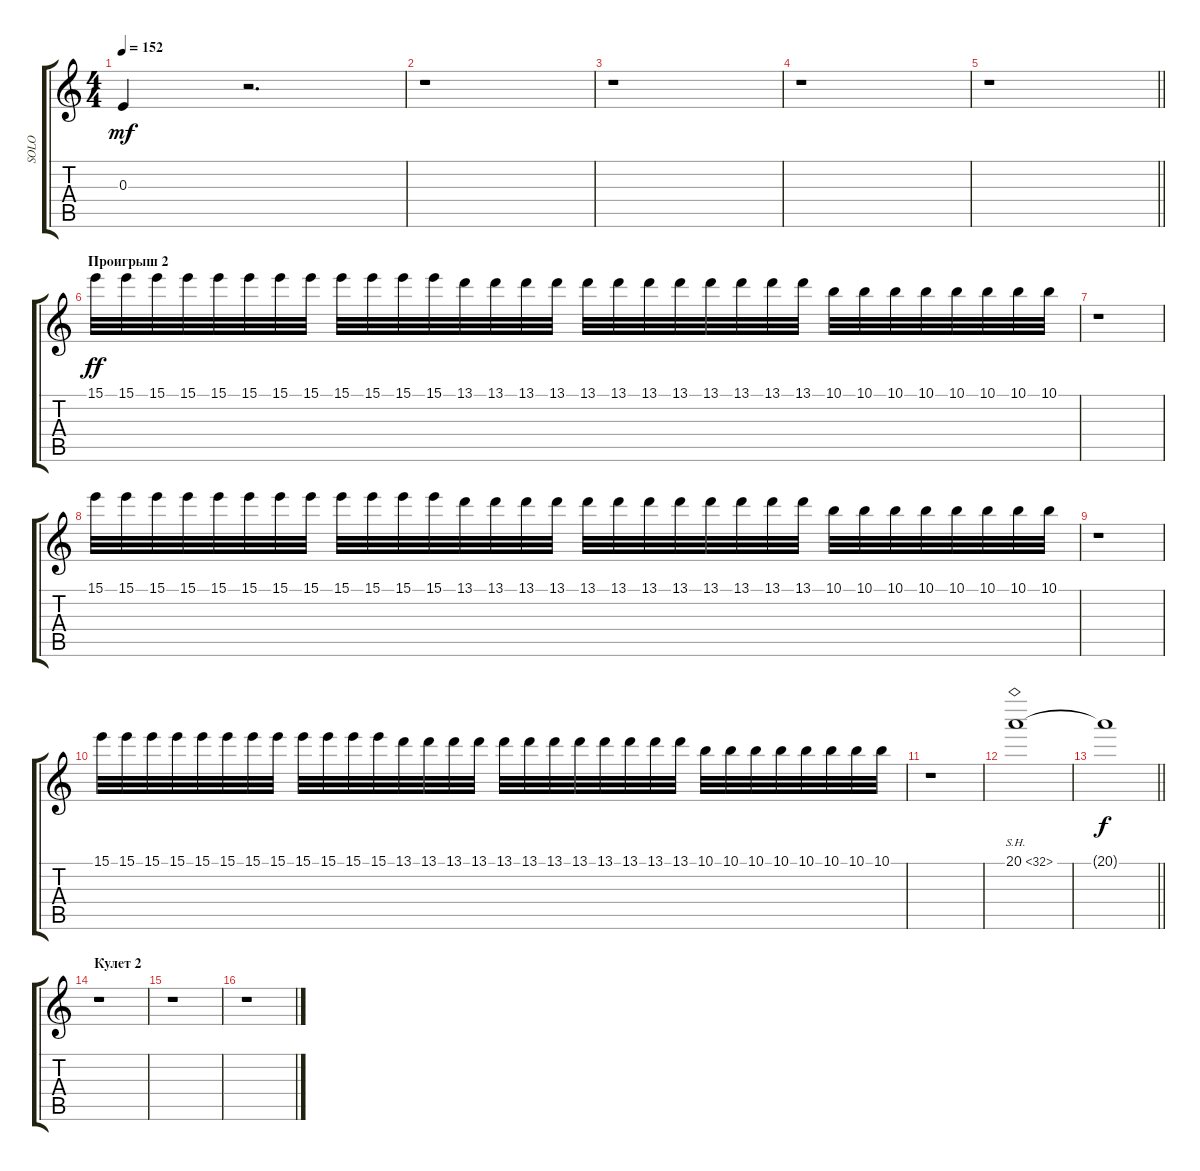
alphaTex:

\track ("SOLO" "SOLO") {instrument overdrivenguitar}
\staff {score tabs}
\tuning (Db4 Ab3 E3 B2 Gb2 B1) {hide}
\ts (4 4)
\tempo 152
\clef g2
\ks c
0.3.4{dy mf} r.2{d} |
r.1 |
r.1 |
r.1 |
\barLineRight lightlight
r.1 |
\section ("" "Проигрыш 2")
15.1.32{dy ff} 15.1.32 15.1.32 15.1.32 15.1.32 15.1.32 15.1.32 15.1.32 15.1.32 15.1.32 15.1.32 15.1.32 13.1.32 13.1.32 13.1.32 13.1.32 13.1.32 13.1.32 13.1.32 13.1.32 13.1.32 13.1.32 13.1.32 13.1.32 10.1.32 10.1.32 10.1.32 10.1.32 10.1.32 10.1.32 10.1.32 10.1.32 |
r.1 |
15.1.32 15.1.32 15.1.32 15.1.32 15.1.32 15.1.32 15.1.32 15.1.32 15.1.32 15.1.32 15.1.32 15.1.32 13.1.32 13.1.32 13.1.32 13.1.32 13.1.32 13.1.32 13.1.32 13.1.32 13.1.32 13.1.32 13.1.32 13.1.32 10.1.32 10.1.32 10.1.32 10.1.32 10.1.32 10.1.32 10.1.32 10.1.32 |
r.1 |
15.1.32 15.1.32 15.1.32 15.1.32 15.1.32 15.1.32 15.1.32 15.1.32 15.1.32 15.1.32 15.1.32 15.1.32 13.1.32 13.1.32 13.1.32 13.1.32 13.1.32 13.1.32 13.1.32 13.1.32 13.1.32 13.1.32 13.1.32 13.1.32 10.1.32 10.1.32 10.1.32 10.1.32 10.1.32 10.1.32 10.1.32 10.1.32 |
r.1 |
20.1{sh 12}.1 |
\barLineRight lightlight
20.1{t}.1{dy f} |
\section ("" "Кулет 2")
r.1 |
r.1 |
r.1
